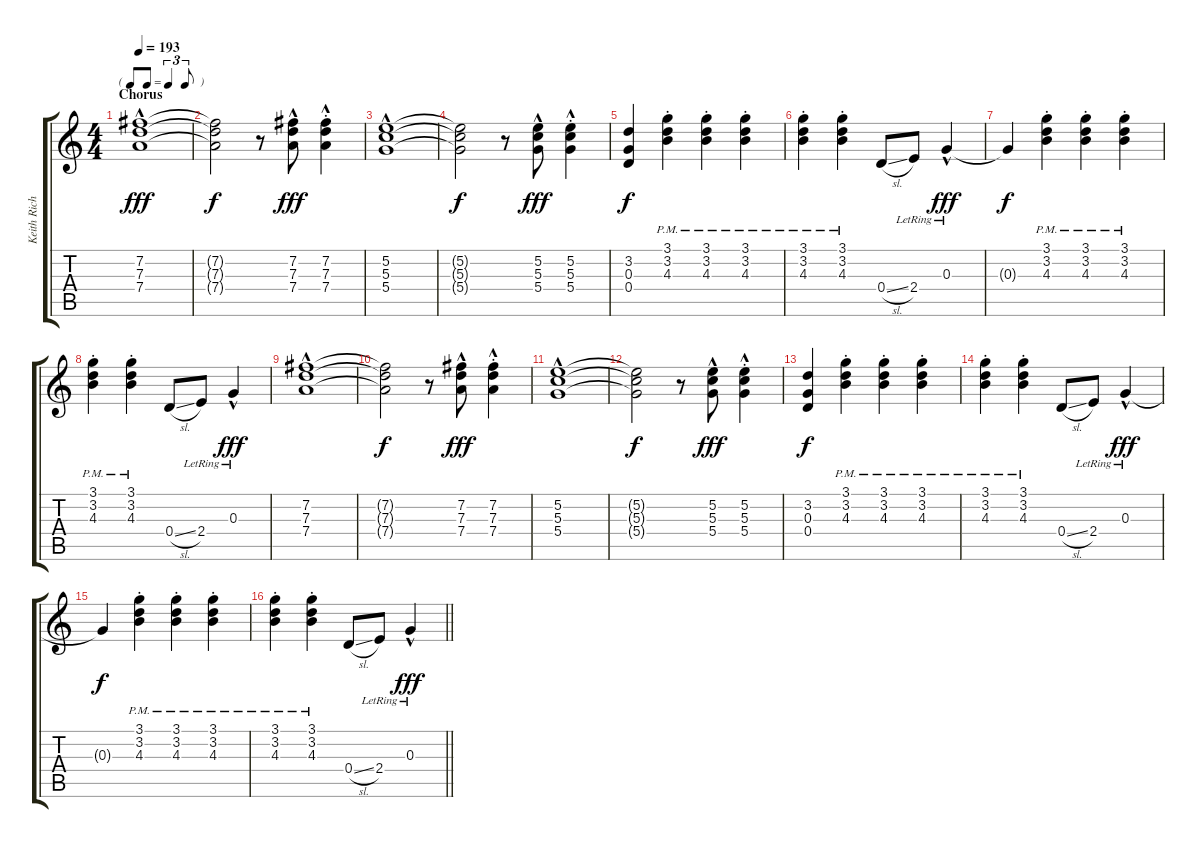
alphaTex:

\track ("Keith Richards" "Keith Rich") {instrument electricguitarjazz}
\staff {score tabs}
\tuning (E4 B3 G3 D3 A2 E2) {hide}
\ts (4 4)
\tf triplet8th
\section ("" "Chorus")
\tempo 193
\clef g2
\ks c
(7.2{hac} 7.3{hac} 7.4{hac}).1{dy fff} |
(7.2{t} 7.3{t} 7.4{t}).2{dy f} r.8 (7.2{hac} 7.3{hac} 7.4{hac}).8{dy fff} (7.2{hac st} 7.3{hac st} 7.4{hac st}).4 |
(5.2{hac} 5.3{hac} 5.4{hac}).1 |
(5.2{t} 5.3{t} 5.4{t}).2{dy f} r.8 (5.2{hac} 5.3{hac} 5.4{hac}).8{dy fff} (5.2{hac st} 5.3{hac st} 5.4{hac st}).4 |
(3.2 0.3 0.4).4{dy f} (3.1{pm st} 3.2{pm st} 4.3{pm st}).4 (3.1{pm st} 3.2{pm st} 4.3{pm st}).4 (3.1{pm st} 3.2{pm st} 4.3{pm st}).4 |
(3.1{pm st} 3.2{pm st} 4.3{pm st}).4 (3.1{pm st} 3.2{pm st} 4.3{pm st}).4 0.4{sl}.8 2.4{lr}.8 0.3{hac lr}.4{dy fff} |
0.3{t}.4{dy f} (3.1{pm st} 3.2{pm st} 4.3{pm st}).4 (3.1{pm st} 3.2{pm st} 4.3{pm st}).4 (3.1{pm st} 3.2{pm st} 4.3{pm st}).4 |
(3.1{pm st} 3.2{pm st} 4.3{pm st}).4 (3.1{pm st} 3.2{pm st} 4.3{pm st}).4 0.4{sl}.8 2.4{lr}.8 0.3{hac lr}.4{dy fff} |
(7.2{hac} 7.3{hac} 7.4{hac}).1 |
(7.2{t} 7.3{t} 7.4{t}).2{dy f} r.8 (7.2{hac} 7.3{hac} 7.4{hac}).8{dy fff} (7.2{hac st} 7.3{hac st} 7.4{hac st}).4 |
(5.2{hac} 5.3{hac} 5.4{hac}).1 |
(5.2{t} 5.3{t} 5.4{t}).2{dy f} r.8 (5.2{hac} 5.3{hac} 5.4{hac}).8{dy fff} (5.2{hac st} 5.3{hac st} 5.4{hac st}).4 |
(3.2 0.3 0.4).4{dy f} (3.1{pm st} 3.2{pm st} 4.3{pm st}).4 (3.1{pm st} 3.2{pm st} 4.3{pm st}).4 (3.1{pm st} 3.2{pm st} 4.3{pm st}).4 |
(3.1{pm st} 3.2{pm st} 4.3{pm st}).4 (3.1{pm st} 3.2{pm st} 4.3{pm st}).4 0.4{sl}.8 2.4{lr}.8 0.3{hac lr}.4{dy fff} |
0.3{t}.4{dy f} (3.1{pm st} 3.2{pm st} 4.3{pm st}).4 (3.1{pm st} 3.2{pm st} 4.3{pm st}).4 (3.1{pm st} 3.2{pm st} 4.3{pm st}).4 |
\barLineRight lightlight
(3.1{pm st} 3.2{pm st} 4.3{pm st}).4 (3.1{pm st} 3.2{pm st} 4.3{pm st}).4 0.4{sl}.8 2.4{lr}.8 0.3{hac lr}.4{dy fff}
